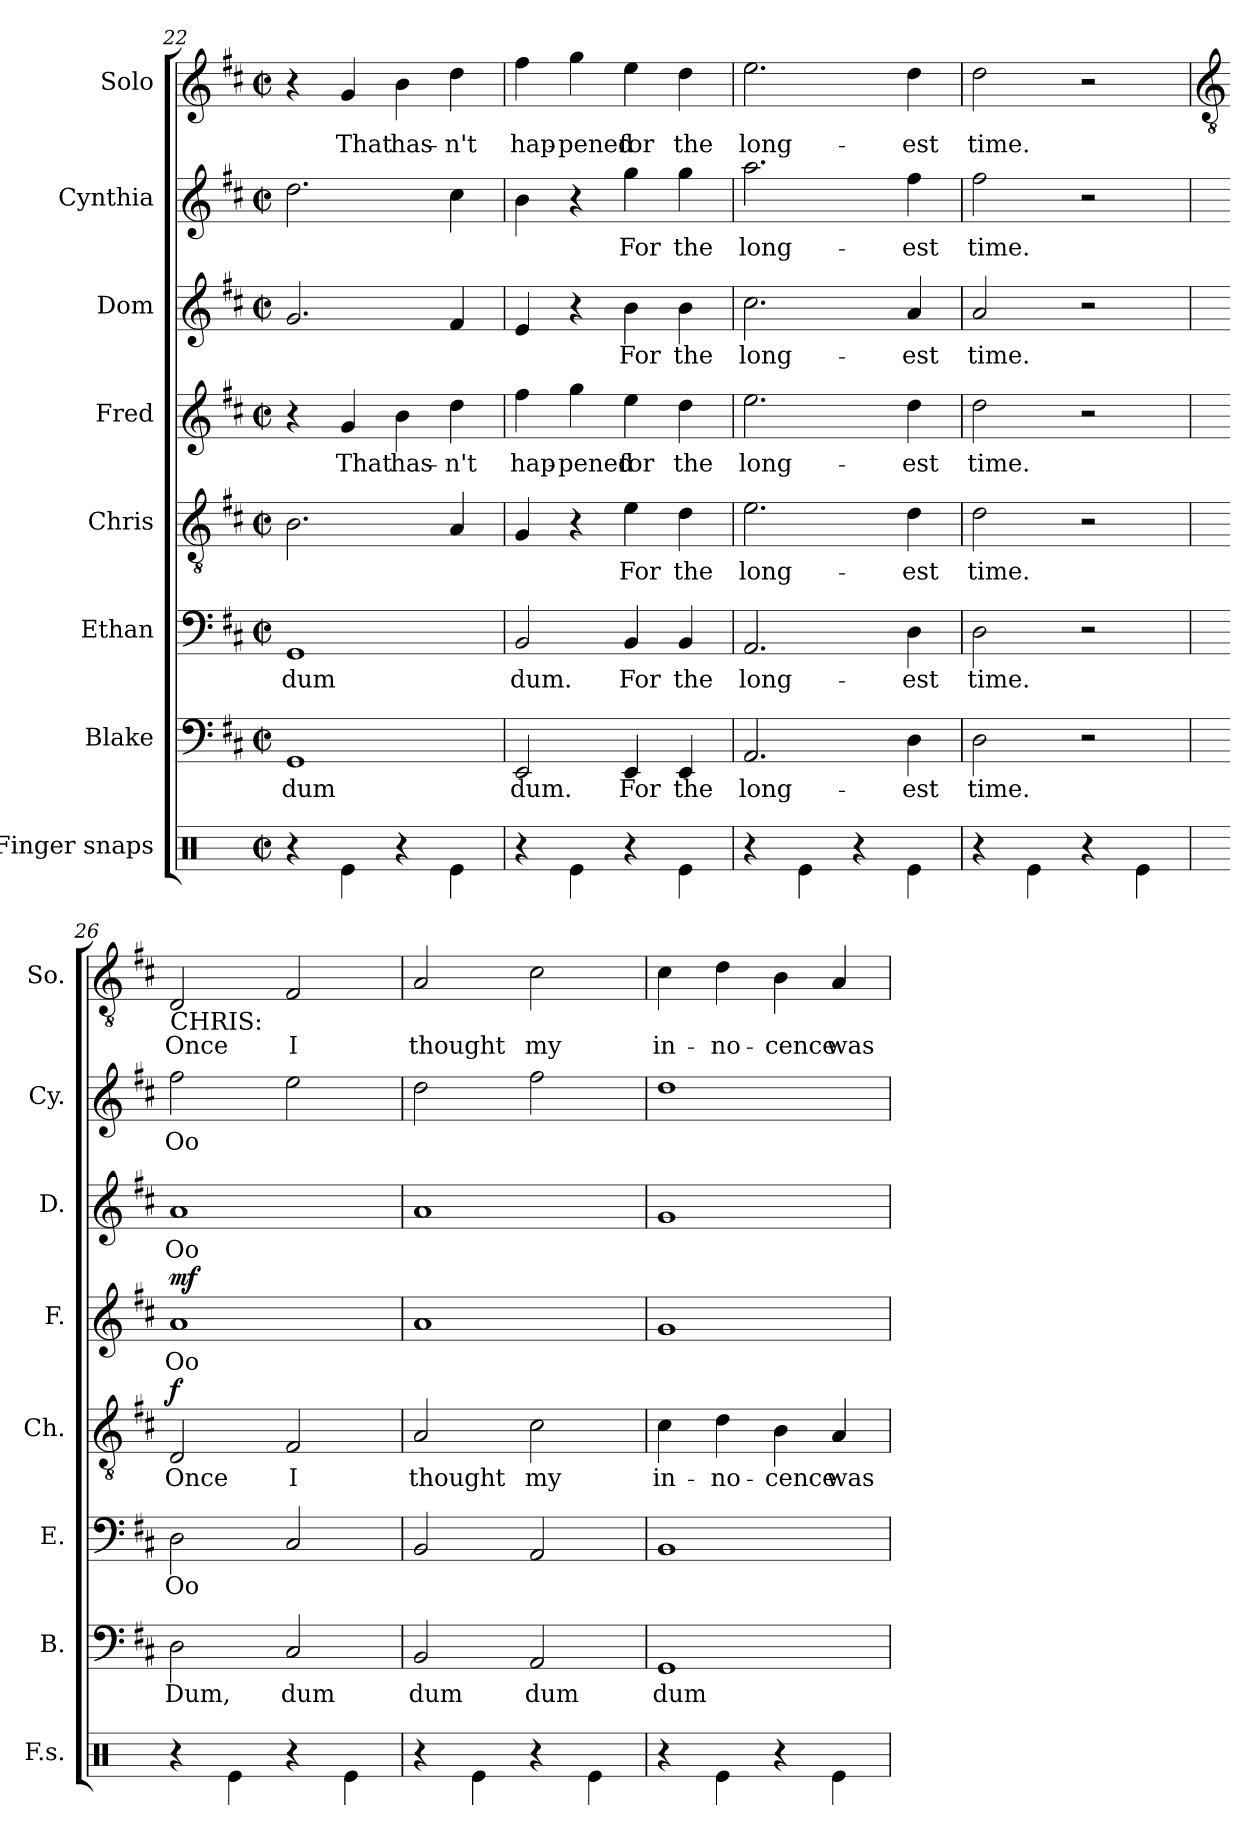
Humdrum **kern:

**kern	**kern	**text	**kern	**text	**kern	**text	**dynam	**kern	**text	**dynam	**kern	**text	**kern	**text	**kern	**text
*part8	*part7	*part7	*part6	*part6	*part5	*part5	*part5	*part4	*part4	*part4	*part3	*part3	*part2	*part2	*part1	*part1
*staff8	*staff7	*staff7	*staff6	*staff6	*staff5	*staff5	*staff5	*staff4	*staff4	*staff4	*staff3	*staff3	*staff2	*staff2	*staff1	*staff1
*I"Finger snaps	*I"Blake	*	*I"Ethan	*	*I"Chris	*	*	*I"Fred	*	*	*I"Dom	*	*I"Cynthia	*	*I"Solo	*
*I'F.s.	*I'B.	*	*I'E.	*	*I'Ch.	*	*	*I'F.	*	*	*I'D.	*	*I'Cy.	*	*I'So.	*
*clefX	*clefF4	*	*clefF4	*	*clefGv2	*	*	*clefG2	*	*	*clefG2	*	*clefG2	*	*clefG2	*
*k[]	*k[f#c#]	*	*k[f#c#]	*	*k[f#c#]	*	*	*k[f#c#]	*	*	*k[f#c#]	*	*k[f#c#]	*	*k[f#c#]	*
*M2/2	*M2/2	*	*M2/2	*	*M2/2	*	*	*M2/2	*	*	*M2/2	*	*M2/2	*	*M2/2	*
*met(c|)	*met(c|)	*	*met(c|)	*	*met(c|)	*	*	*met(c|)	*	*	*met(c|)	*	*met(c|)	*	*met(c|)	*
=22	=22	=22	=22	=22	=22	=22	=22	=22	=22	=22	=22	=22	=22	=22	=22	=22
4r	1GG	dum	1GG	dum	2.B\	.	.	4r	.	.	2.g/	.	2.dd\	.	4r	.
4Re\	.	.	.	.	.	.	.	4g/	That	.	.	.	.	.	4g/	That
4r	.	.	.	.	.	.	.	4b\	has-	.	.	.	.	.	4b\	has-
4Re\	.	.	.	.	4A/	.	.	4dd\	-n't	.	4f#/	.	4cc#\	.	4dd\	-n't
!!LO:PB:g=z
=23	=23	=23	=23	=23	=23	=23	=23	=23	=23	=23	=23	=23	=23	=23	=23	=23
4r	2EE/	dum.	2BB/	dum.	4G/	.	.	4ff#\	hap-	.	4e/	.	4b\	.	4ff#\	hap-
4Re\	.	.	.	.	4r	.	.	4gg\	-pened	.	4r	.	4r	.	4gg\	-pened
4r	4EE/	For	4BB/	For	4e\	For	.	4ee\	for	.	4b\	For	4gg\	For	4ee\	for
4Re\	4EE/	the	4BB/	the	4d\	the	.	4dd\	the	.	4b\	the	4gg\	the	4dd\	the
=24	=24	=24	=24	=24	=24	=24	=24	=24	=24	=24	=24	=24	=24	=24	=24	=24
4r	2.AA/	long-	2.AA/	long-	2.e\	long-	.	2.ee\	long-	.	2.cc#\	long-	2.aa\	long-	2.ee\	long-
4Re\	.	.	.	.	.	.	.	.	.	.	.	.	.	.	.	.
4r	.	.	.	.	.	.	.	.	.	.	.	.	.	.	.	.
4Re\	4D\	-est	4D\	-est	4d\	-est	.	4dd\	-est	.	4a/	-est	4ff#\	-est	4dd\	-est
=25	=25	=25	=25	=25	=25	=25	=25	=25	=25	=25	=25	=25	=25	=25	=25	=25
4r	2D\	time.	2D\	time.	2d\	time.	.	2dd\	time.	.	2a/	time.	2ff#\	time.	2dd\	time.
4Re\	.	.	.	.	.	.	.	.	.	.	.	.	.	.	.	.
4r	2r	.	2r	.	2r	.	.	2r	.	.	2r	.	2r	.	2r	.
4Re\	.	.	.	.	.	.	.	.	.	.	.	.	.	.	.	.
=26	=26	=26	=26	=26	=26	=26	=26	=26	=26	=26	=26	=26	=26	=26	=26	=26
*	*	*	*	*	*	*	*	*	*	*	*	*	*	*	*clefGv2	*
!	!	!	!	!	!	!	!	!	!	!	!	!	!	!	!LO:TX:b:t=CHRIS&colon;	!
!	!	!	!	!	!	!	!LO:DY:b	!	!	!LO:DY:b	!	!	!	!	!	!
4r	2D\	Dum,	2D\	Oo	2D/	Once	f	1a	Oo	mf	1a	Oo	2ff#\	Oo	2D/	Once
4Re\	.	.	.	.	.	.	.	.	.	.	.	.	.	.	.	.
4r	2C#/	dum	2C#/	.	2F#/	I	.	.	.	.	.	.	2ee\	.	2F#/	I
4Re\	.	.	.	.	.	.	.	.	.	.	.	.	.	.	.	.
=27	=27	=27	=27	=27	=27	=27	=27	=27	=27	=27	=27	=27	=27	=27	=27	=27
4r	2BB/	dum	2BB/	.	2A/	thought	.	1a	.	.	1a	.	2dd\	.	2A/	thought
4Re\	.	.	.	.	.	.	.	.	.	.	.	.	.	.	.	.
4r	2AA/	dum	2AA/	.	2c#\	my	.	.	.	.	.	.	2ff#\	.	2c#\	my
4Re\	.	.	.	.	.	.	.	.	.	.	.	.	.	.	.	.
=28	=28	=28	=28	=28	=28	=28	=28	=28	=28	=28	=28	=28	=28	=28	=28	=28
4r	1GG	dum	1BB	.	4c#\	in-	.	1g	.	.	1g	.	1dd	.	4c#\	in-
4Re\	.	.	.	.	4d\	-no-	.	.	.	.	.	.	.	.	4d\	-no-
4r	.	.	.	.	4B\	-cence	.	.	.	.	.	.	.	.	4B\	-cence
4Re\	.	.	.	.	4A/	was	.	.	.	.	.	.	.	.	4A/	was
=	=	=	=	=	=	=	=	=	=	=	=	=	=	=	=	=
*-	*-	*-	*-	*-	*-	*-	*-	*-	*-	*-	*-	*-	*-	*-	*-	*-
